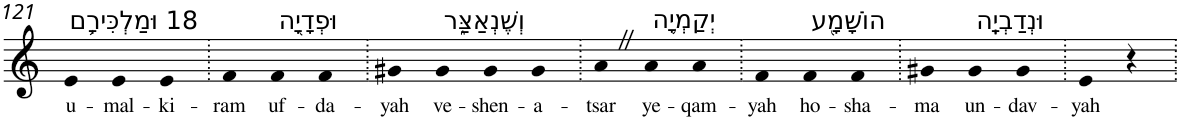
**kern	**text
*part1	*part1
*staff1	*staff1
*I"Piano	*
*I'Pno	*
!!LO:PB:g=z
*clefG2	*
*k[]	*
=121	=121
!LO:TX:a:t=18 וּמַלְכִּירָ֥ם	!
!	!LO:LY:b
4e	u-
!	!LO:LY:b
4e	-mal-
!	!LO:LY:b
4e	-ki-
=122.	=122.
!	!LO:LY:b
4f	-ram
!LO:TX:a:t=וּפְדָיָ֖ה	!
!	!LO:LY:b
4f	uf-
!	!LO:LY:b
4f	-da-
=123.	=123.
!	!LO:LY:b
4g#X	-yah
!LO:TX:a:t=וְשֶׁנְאַצַּ֑ר	!
!	!LO:LY:b
4g#	ve-
!	!LO:LY:b
4g#	-shen-
!	!LO:LY:b
4g#	-a-
=124.	=124.
!	!LO:LY:b
4aZ	-tsar
!LO:TX:a:t=יְקַמְיָ֥ה	!
!	!LO:LY:b
4a	ye-
!	!LO:LY:b
4a	-qam-
=125.	=125.
!	!LO:LY:b
4f	-yah
!LO:TX:a:t=הוֹשָׁמָ֖ע	!
!	!LO:LY:b
4f	ho-
!	!LO:LY:b
4f	-sha-
=126.	=126.
!	!LO:LY:b
4g#X	-ma
!LO:TX:a:t=וּנְדַבְיָֽה	!
!	!LO:LY:b
4g#	un-
!	!LO:LY:b
4g#	-dav-
=127.	=127.
!	!LO:LY:b
4e	-yah
4r	.
=.	=.
*-	*-
